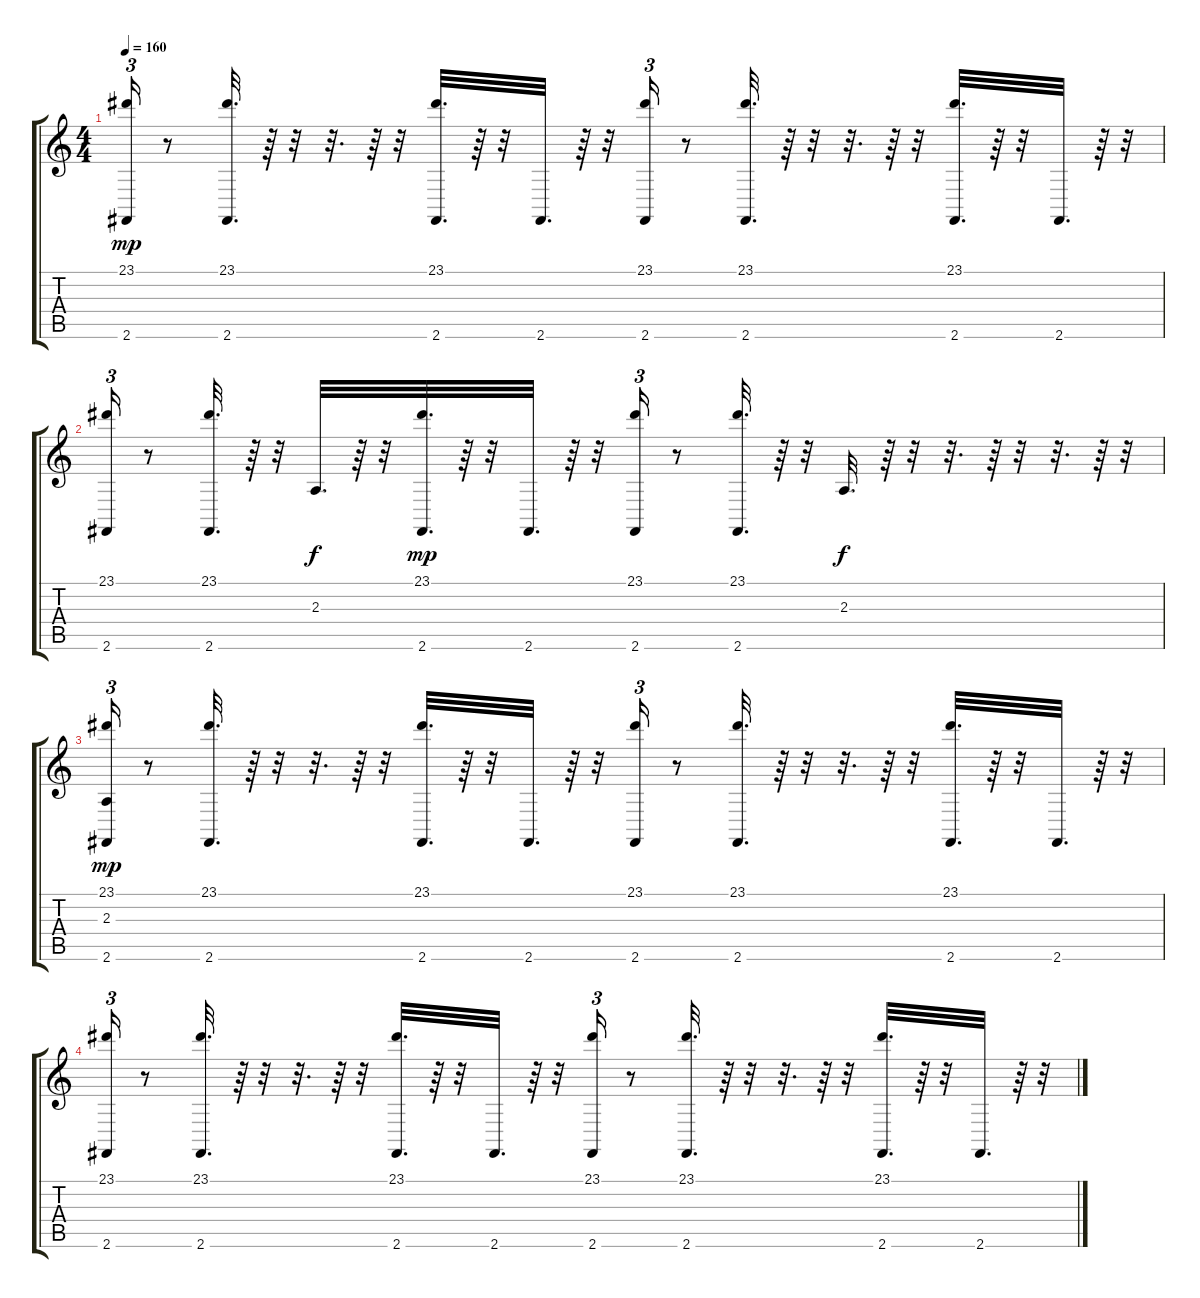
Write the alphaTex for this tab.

\track "" {instrument celesta}
\staff {score tabs}
\tuning (E4 B3 G3 D3 A2 E2) {hide}
\ts (4 4)
\tempo 160
\clef g2
\ks c
(23.1 2.6).16{tu (3 2) dy mp} r.8 (23.1 2.6).32{d} r.64 r.32 r.32{d} r.64 r.32 (23.1 2.6).32{d} r.64 r.32 2.6.32{d} r.64 r.32 (23.1 2.6).16{tu (3 2)} r.8 (23.1 2.6).32{d} r.64 r.32 r.32{d} r.64 r.32 (23.1 2.6).32{d} r.64 r.32 2.6.32{d} r.64 r.32 |
(23.1 2.6).16{tu (3 2)} r.8 (23.1 2.6).32{d} r.64 r.32 2.3.32{d dy f} r.64 r.32 (23.1 2.6).32{d dy mp} r.64 r.32 2.6.32{d} r.64 r.32 (23.1 2.6).16{tu (3 2)} r.8 (23.1 2.6).32{d} r.64 r.32 2.3.32{d dy f} r.64 r.32 r.32{d} r.64 r.32 r.32{d} r.64 r.32 |
(23.1 2.3 2.6).16{tu (3 2) dy mp} r.8 (23.1 2.6).32{d} r.64 r.32 r.32{d} r.64 r.32 (23.1 2.6).32{d} r.64 r.32 2.6.32{d} r.64 r.32 (23.1 2.6).16{tu (3 2)} r.8 (23.1 2.6).32{d} r.64 r.32 r.32{d} r.64 r.32 (23.1 2.6).32{d} r.64 r.32 2.6.32{d} r.64 r.32 |
(23.1 2.6).16{tu (3 2)} r.8 (23.1 2.6).32{d} r.64 r.32 r.32{d} r.64 r.32 (23.1 2.6).32{d} r.64 r.32 2.6.32{d} r.64 r.32 (23.1 2.6).16{tu (3 2)} r.8 (23.1 2.6).32{d} r.64 r.32 r.32{d} r.64 r.32 (23.1 2.6).32{d} r.64 r.32 2.6.32{d} r.64 r.32
